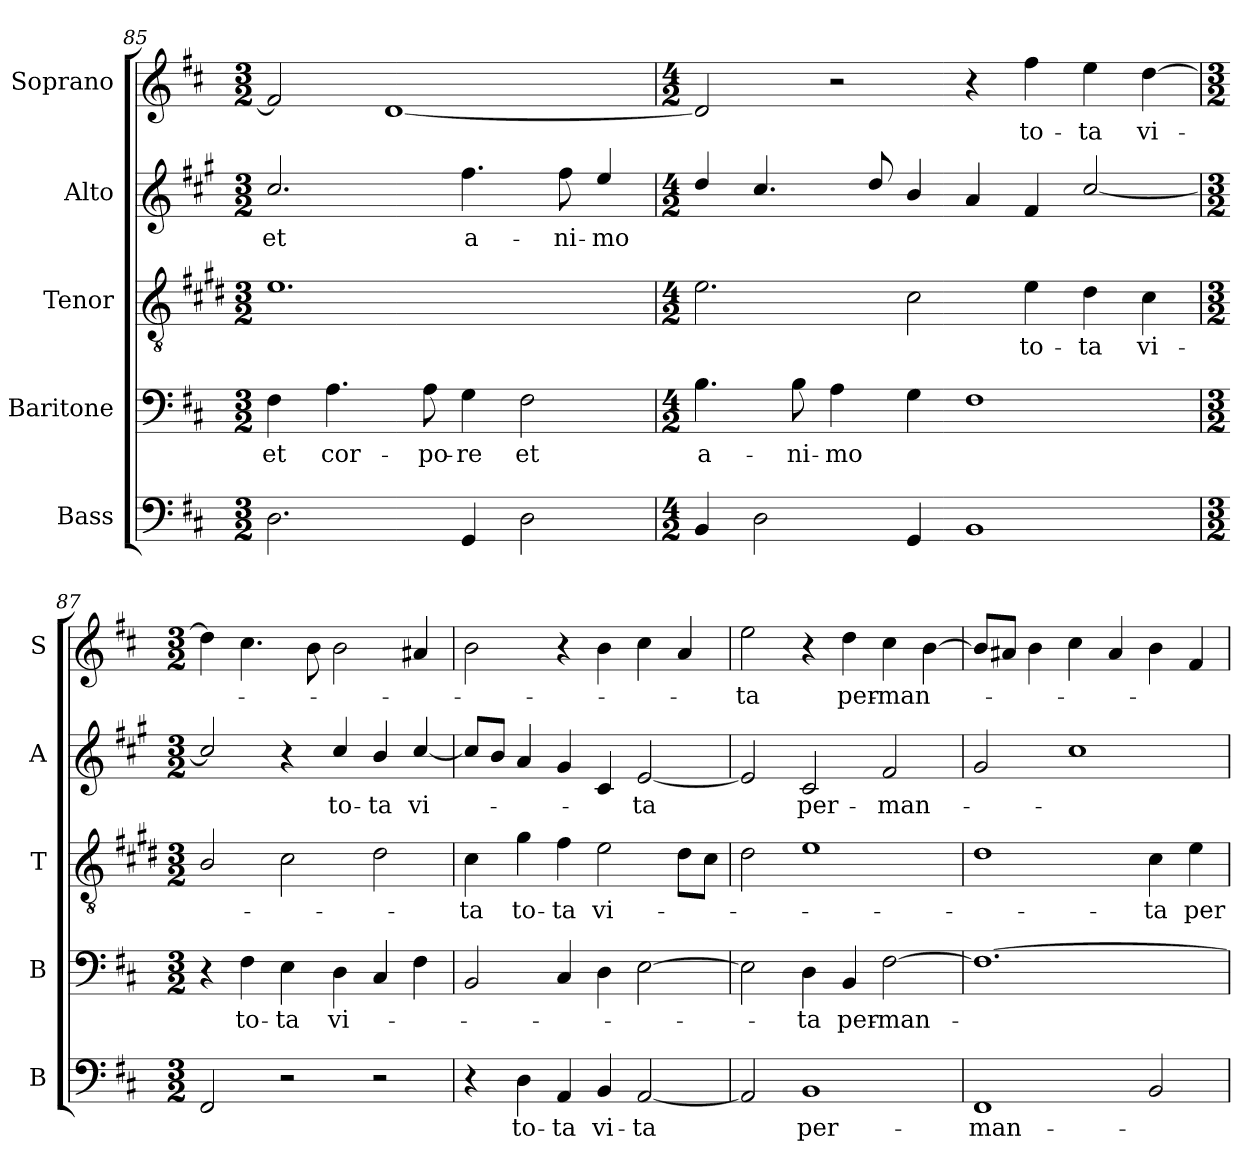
**kern	**text	**kern	**text	**kern	**text	**kern	**text	**kern	**text
*part5	*part5	*part4	*part4	*part3	*part3	*part2	*part2	*part1	*part1
*staff5	*staff5	*staff4	*staff4	*staff3	*staff3	*staff2	*staff2	*staff1	*staff1
*I"Bass	*	*I"Baritone	*	*I"Tenor	*	*I"Alto	*	*I"Soprano	*
*I'B	*	*I'B	*	*I'T	*	*I'A	*	*I'S	*
*clefF4	*	*clefF4	*	*clefGv2	*	*clefG2	*	*clefG2	*
*	*	*	*	*ITrd1c2	*	*ITrd4c7	*	*	*
*k[f#c#]	*	*k[f#c#]	*	*k[f#c#]	*	*k[f#c#]	*	*k[f#c#]	*
*D:	*	*D:	*	*D:	*	*D:	*	*D:	*
*M3/2	*	*M3/2	*	*M3/2	*	*M3/2	*	*M3/2	*
=85	=85	=85	=85	=85	=85	=85	=85	=85	=85
!	!	!	!LO:LY:b	!	!	!	!	!	!
!	!	!	!	!	!	!	!LO:LY:b	!	!
2.D\	.	4F#\	et	1.d	.	2.f#/	et	2f#/]	.
!	!	!	!LO:LY:b	!	!	!	!	!	!
.	.	4.A\	cor-	.	.	.	.	.	.
.	.	.	.	.	.	.	.	[1d	.
!	!	!	!LO:LY:b	!	!	!	!	!	!
.	.	8A\	-po-	.	.	.	.	.	.
!	!	!	!LO:LY:b	!	!	!	!	!	!
!	!	!	!	!	!	!	!LO:LY:b	!	!
4GG/	.	4G\	-re	.	.	4.b\	a-	.	.
!	!	!	!LO:LY:b	!	!	!	!	!	!
2D\	.	2F#\	et	.	.	.	.	.	.
!	!	!	!	!	!	!	!LO:LY:b	!	!
.	.	.	.	.	.	8b\	-ni-	.	.
!	!	!	!	!	!	!	!LO:LY:b	!	!
.	.	.	.	.	.	4a/	-mo	.	.
!!LO:LB:g=z
=86	=86	=86	=86	=86	=86	=86	=86	=86	=86
*M4/2	*	*M4/2	*	*M4/2	*	*M4/2	*	*M4/2	*
!	!	!	!LO:LY:b	!	!	!	!	!	!
4BB/	.	4.B\	a-	2.d\	.	4g/	.	2d/]	.
2D\	.	.	.	.	.	4.f#/	.	.	.
!	!	!	!LO:LY:b	!	!	!	!	!	!
.	.	8B\	-ni-	.	.	.	.	.	.
!	!	!	!LO:LY:b	!	!	!	!	!	!
.	.	4A\	-mo	.	.	.	.	2r	.
.	.	.	.	.	.	8g/	.	.	.
4GG/	.	4G\	.	2B\	.	4e/	.	.	.
1BB	.	1F#	.	.	.	4d/	.	4r	.
!	!	!	!	!	!LO:LY:b	!	!	!	!
!	!	!	!	!	!	!	!	!	!LO:LY:b
.	.	.	.	4d\	to-	4B/	.	4ff#\	to-
!	!	!	!	!	!LO:LY:b	!	!	!	!
!	!	!	!	!	!	!	!	!	!LO:LY:b
.	.	.	.	4c#\	-ta	[2f#/	.	4ee\	-ta
!	!	!	!	!	!LO:LY:b	!	!	!	!
!	!	!	!	!	!	!	!	!	!LO:LY:b
.	.	.	.	4B\	vi-	.	.	[4dd\	vi-
=87	=87	=87	=87	=87	=87	=87	=87	=87	=87
*M3/2	*	*M3/2	*	*M3/2	*	*M3/2	*	*M3/2	*
2FF#/	.	4r	.	2A/	.	2f#/]	.	4dd\]	.
!	!	!	!LO:LY:b	!	!	!	!	!	!
.	.	4F#\	to-	.	.	.	.	4.cc#\	.
!	!	!	!LO:LY:b	!	!	!	!	!	!
2r	.	4E\	-ta	2B\	.	4r	.	.	.
.	.	.	.	.	.	.	.	8b\	.
!	!	!	!LO:LY:b	!	!	!	!	!	!
!	!	!	!	!	!	!	!LO:LY:b	!	!
.	.	4D\	vi-	.	.	4f#/	to-	2b\	.
!	!	!	!	!	!	!	!LO:LY:b	!	!
2r	.	4C#/	.	2c#\	.	4e/	-ta	.	.
!	!	!	!	!	!	!	!LO:LY:b	!	!
.	.	4F#\	.	.	.	[4f#/	vi-	4a#X/	.
=88	=88	=88	=88	=88	=88	=88	=88	=88	=88
!	!	!	!	!	!LO:LY:b	!	!	!	!
4r	.	2BB/	.	4B\	-ta	8f#/L]	.	2b\	.
.	.	.	.	.	.	8e/J	.	.	.
!	!LO:LY:b	!	!	!	!	!	!	!	!
!	!	!	!	!	!LO:LY:b	!	!	!	!
4D\	to-	.	.	4f#\	to-	4d/	.	.	.
!	!LO:LY:b	!	!	!	!	!	!	!	!
!	!	!	!	!	!LO:LY:b	!	!	!	!
4AA/	-ta	4C#/	.	4e\	-ta	4c#/	.	4r	.
!	!LO:LY:b	!	!	!	!	!	!	!	!
!	!	!	!	!	!LO:LY:b	!	!	!	!
4BB/	vi-	4D\	.	2d\	vi-	4F#/	.	4b\	.
!	!LO:LY:b	!	!	!	!	!	!	!	!
!	!	!	!	!	!	!	!LO:LY:b	!	!
[2AA/	-ta	[2E\	.	.	.	[2A/	-ta	4cc#\	.
.	.	.	.	8c#\L	.	.	.	4a/	.
.	.	.	.	8B\J	.	.	.	.	.
=89	=89	=89	=89	=89	=89	=89	=89	=89	=89
!	!	!	!	!	!	!	!	!	!LO:LY:b
2AA/]	.	2E\]	.	2c#\	.	2A/]	.	2ee\	-ta
!	!LO:LY:b	!	!	!	!	!	!	!	!
!	!	!	!LO:LY:b	!	!	!	!	!	!
!	!	!	!	!	!	!	!LO:LY:b	!	!
1BB	per-	4D\	-ta	1d	.	2F#/	per-	4r	.
!	!	!	!LO:LY:b	!	!	!	!	!	!
!	!	!	!	!	!	!	!	!	!LO:LY:b
.	.	4BB/	per-	.	.	.	.	4dd\	per-
!	!	!	!LO:LY:b	!	!	!	!	!	!
!	!	!	!	!	!	!	!LO:LY:b	!	!
!	!	!	!	!	!	!	!	!	!LO:LY:b
.	.	[2F#\	-man-	.	.	2B/	-man-	4cc#\	-man-
.	.	.	.	.	.	.	.	[4b\	.
=90	=90	=90	=90	=90	=90	=90	=90	=90	=90
!	!LO:LY:b	!	!	!	!	!	!	!	!
1FF#	-man-	1.F#_	.	1c#	.	2c#/	.	8b/L]	.
.	.	.	.	.	.	.	.	8a#X/J	.
.	.	.	.	.	.	.	.	4b\	.
.	.	.	.	.	.	1f#	.	4cc#\	.
.	.	.	.	.	.	.	.	4a#/	.
!	!	!	!	!	!LO:LY:b	!	!	!	!
2BB/	.	.	.	4B\	-ta	.	.	4b\	.
!	!	!	!	!	!LO:LY:b	!	!	!	!
.	.	.	.	4d\	per-	.	.	4f#/	.
=	=	=	=	=	=	=	=	=	=
*-	*-	*-	*-	*-	*-	*-	*-	*-	*-
